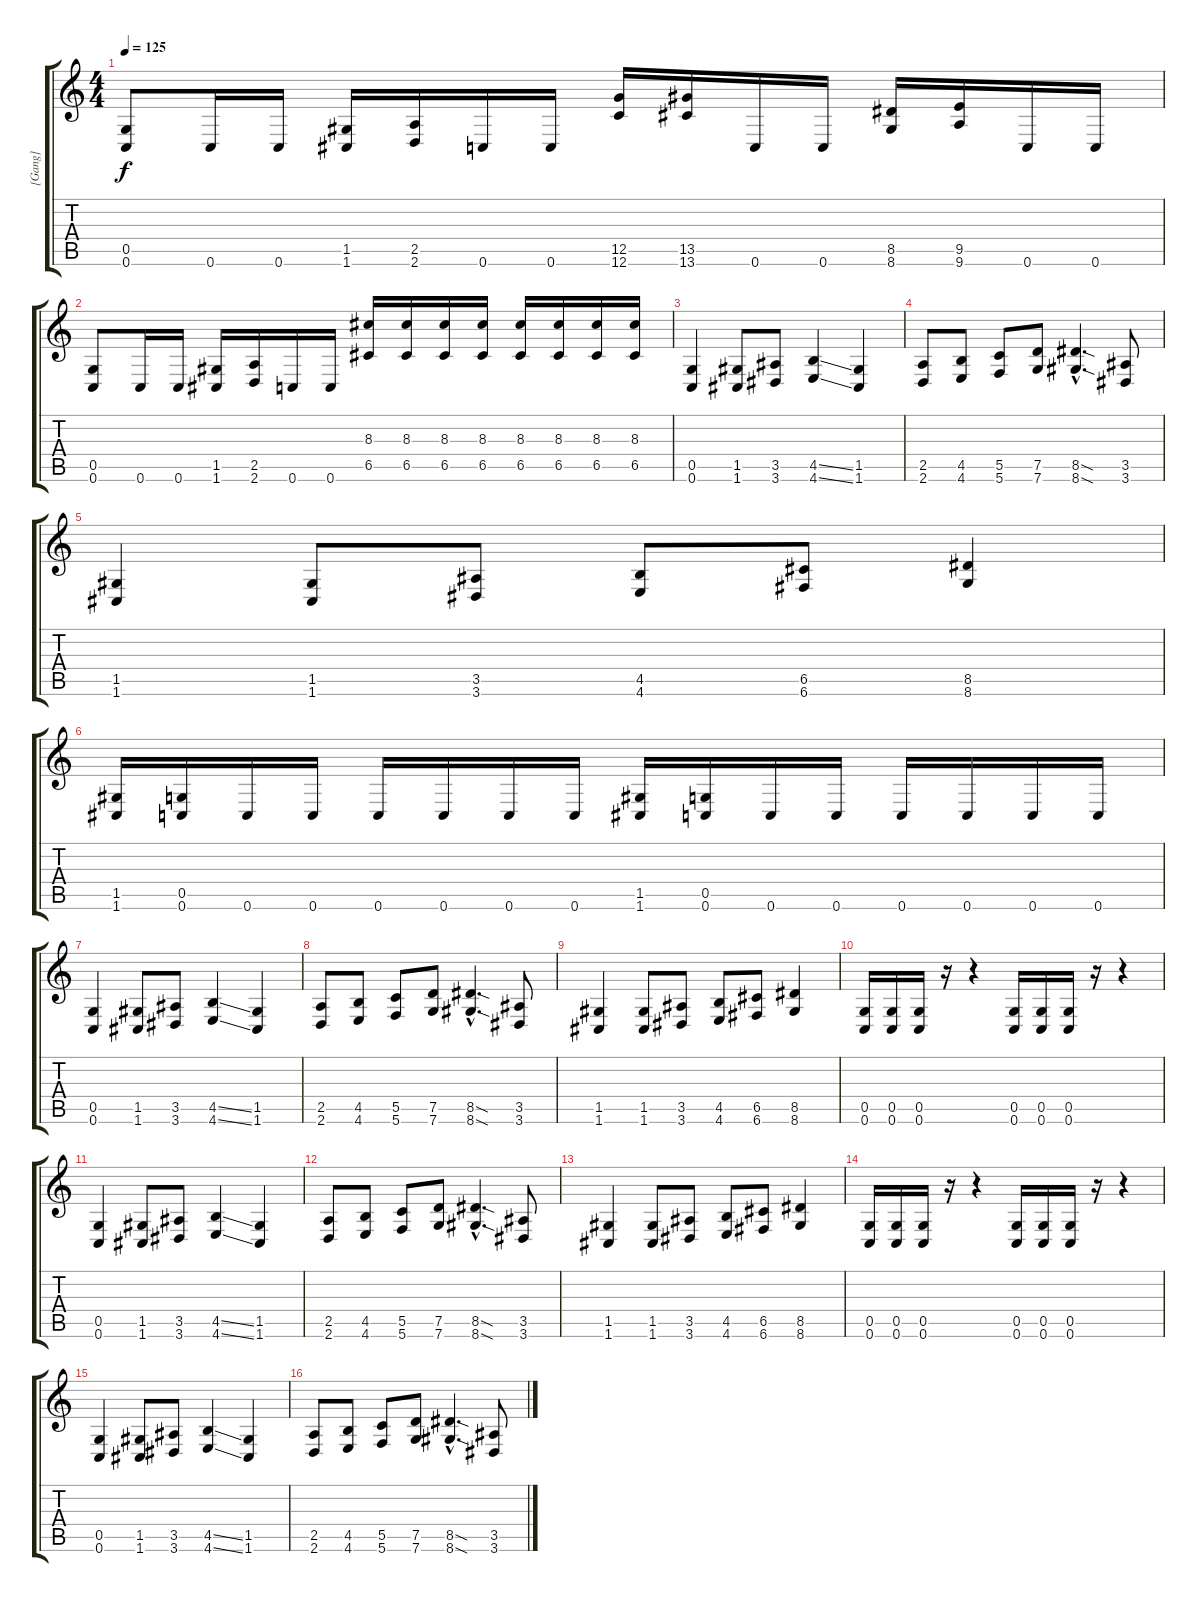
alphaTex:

\track ("[Gang]" "[Gang]") {instrument distortionguitar}
\staff {score tabs}
\tuning (D4 A3 F3 C3 G2 C2) {hide}
\ts (4 4)
\tempo 125
\clef g2
\ks c
(0.5 0.6).8{dy f} 0.6.16 0.6.16 (1.5 1.6).16 (2.5 2.6).16 0.6.16 0.6.16 (12.5 12.6).16 (13.5 13.6).16 0.6.16 0.6.16 (8.5 8.6).16 (9.5 9.6).16 0.6.16 0.6.16 |
(0.5 0.6).8 0.6.16 0.6.16 (1.5 1.6).16 (2.5 2.6).16 0.6.16 0.6.16 (8.3 6.5).16 (8.3 6.5).16 (8.3 6.5).16 (8.3 6.5).16 (8.3 6.5).16 (8.3 6.5).16 (8.3 6.5).16 (8.3 6.5).16 |
(0.5 0.6).4 (1.5 1.6).8 (3.5 3.6).8 (4.5{ss} 4.6{ss}).4 (1.5 1.6).4 |
(2.5 2.6).8 (4.5 4.6).8 (5.5 5.6).8 (7.5 7.6).8 (8.5{sod hac} 8.6{sod hac}).4{d} (3.5 3.6).8 |
(1.5 1.6).4 (1.5 1.6).8 (3.5 3.6).8 (4.5 4.6).8 (6.5 6.6).8 (8.5 8.6).4 |
(1.5 1.6).16 (0.5 0.6).16 0.6.16 0.6.16 0.6.16 0.6.16 0.6.16 0.6.16 (1.5 1.6).16 (0.5 0.6).16 0.6.16 0.6.16 0.6.16 0.6.16 0.6.16 0.6.16 |
(0.5 0.6).4 (1.5 1.6).8 (3.5 3.6).8 (4.5{ss} 4.6{ss}).4 (1.5 1.6).4 |
(2.5 2.6).8 (4.5 4.6).8 (5.5 5.6).8 (7.5 7.6).8 (8.5{sod hac} 8.6{sod hac}).4{d} (3.5 3.6).8 |
(1.5 1.6).4 (1.5 1.6).8 (3.5 3.6).8 (4.5 4.6).8 (6.5 6.6).8 (8.5 8.6).4 |
(0.5 0.6).16 (0.5 0.6).16 (0.5 0.6).16 r.16 r.4 (0.5 0.6).16 (0.5 0.6).16 (0.5 0.6).16 r.16 r.4 |
(0.5 0.6).4 (1.5 1.6).8 (3.5 3.6).8 (4.5{ss} 4.6{ss}).4 (1.5 1.6).4 |
(2.5 2.6).8 (4.5 4.6).8 (5.5 5.6).8 (7.5 7.6).8 (8.5{sod hac} 8.6{sod hac}).4{d} (3.5 3.6).8 |
(1.5 1.6).4 (1.5 1.6).8 (3.5 3.6).8 (4.5 4.6).8 (6.5 6.6).8 (8.5 8.6).4 |
(0.5 0.6).16 (0.5 0.6).16 (0.5 0.6).16 r.16 r.4 (0.5 0.6).16 (0.5 0.6).16 (0.5 0.6).16 r.16 r.4 |
(0.5 0.6).4 (1.5 1.6).8 (3.5 3.6).8 (4.5{ss} 4.6{ss}).4 (1.5 1.6).4 |
(2.5 2.6).8 (4.5 4.6).8 (5.5 5.6).8 (7.5 7.6).8 (8.5{sod hac} 8.6{sod hac}).4{d} (3.5 3.6).8
